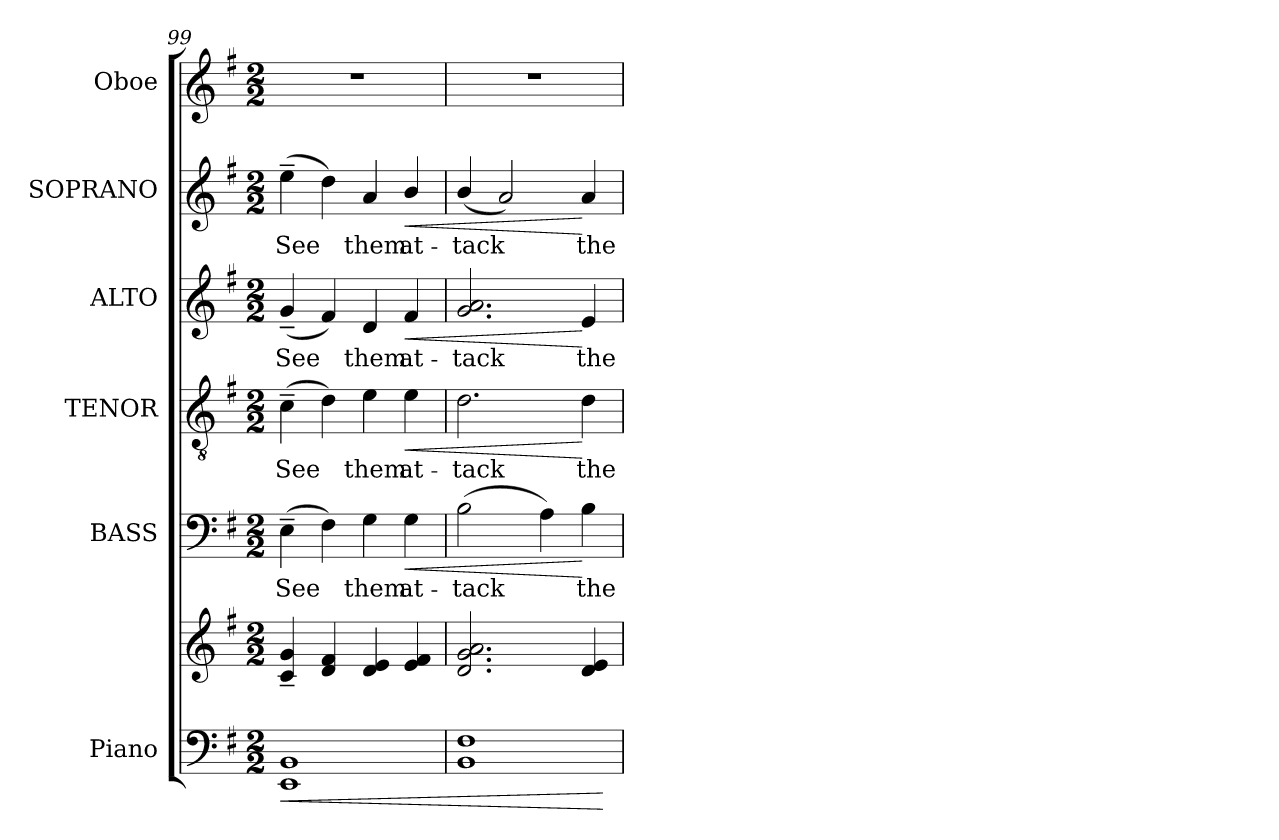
**kern	**kern	**dynam	**kern	**text	**dynam	**kern	**text	**dynam	**kern	**text	**dynam	**kern	**text	**dynam	**kern
*part6	*part6	*part6	*part5	*part5	*part5	*part4	*part4	*part4	*part3	*part3	*part3	*part2	*part2	*part2	*part1
*staff7	*staff6	*staff6/7	*staff5	*staff5	*staff5	*staff4	*staff4	*staff4	*staff3	*staff3	*staff3	*staff2	*staff2	*staff2	*staff1
*I"Piano	*	*	*I"BASS	*	*	*I"TENOR	*	*	*I"ALTO	*	*	*I"SOPRANO	*	*	*I"Oboe
*I'Pno.	*	*	*I'B.	*	*	*I'T.	*	*	*I'A.	*	*	*I'S.	*	*	*I'Ob.
*clefF4	*clefG2	*	*clefF4	*	*	*clefGv2	*	*	*clefG2	*	*	*clefG2	*	*	*clefG2
*	*	*	*	*	*	*ITrd7c12	*	*	*	*	*	*	*	*	*
*k[f#]	*k[f#]	*	*k[f#]	*	*	*k[f#]	*	*	*k[f#]	*	*	*k[f#]	*	*	*k[f#]
*G:	*G:	*	*G:	*	*	*G:	*	*	*G:	*	*	*G:	*	*	*G:
*M2/2	*M2/2	*	*M2/2	*	*	*M2/2	*	*	*M2/2	*	*	*M2/2	*	*	*M2/2
=99	=99	=99	=99	=99	=99	=99	=99	=99	=99	=99	=99	=99	=99	=99	=99
!	!	!LO:HP:b=2	!	!	!	!	!	!	!	!	!	!	!	!	!
!	!	!	!	!LO:LY:b:color=#000000	!	!	!	!	!	!	!	!	!	!	!
!	!	!	!	!	!	!	!LO:LY:b:color=#000000	!	!	!	!	!	!	!	!
!	!	!	!	!	!	!	!	!	!	!LO:LY:b:color=#000000	!	!	!	!	!
!	!	!	!	!	!	!	!	!	!	!	!	!	!LO:LY:b:color=#000000	!	!
1EEi 1BBi	4ci/~ 4gi~	<	(4E~i\	See	.	(4C~i\	See	.	(4g~i/	See	.	(4ee~i\	See	.	1r
.	4di/ 4f#i	.	4F#i\)	.	.	4Di\)	.	.	4f#i/)	.	.	4ddi\)	.	.	.
!	!	!	!	!LO:LY:b:color=#000000	!	!	!	!	!	!	!	!	!	!	!
!	!	!	!	!	!	!	!LO:LY:b:color=#000000	!	!	!	!	!	!	!	!
!	!	!	!	!	!	!	!	!	!	!LO:LY:b:color=#000000	!	!	!	!	!
!	!	!	!	!	!	!	!	!	!	!	!	!	!LO:LY:b:color=#000000	!	!
.	4di/ 4ei	.	4Gi\	them	.	4Ei\	them	.	4di/	them	.	4ai/	them	.	.
!	!	!	!	!LO:LY:b:color=#000000	!LO:HP:b	!	!	!	!	!	!	!	!	!	!
!	!	!	!	!	!	!	!LO:LY:b:color=#000000	!LO:HP:b	!	!	!	!	!	!	!
!	!	!	!	!	!	!	!	!	!	!LO:LY:b:color=#000000	!LO:HP:b	!	!	!	!
!	!	!	!	!	!	!	!	!	!	!	!	!	!LO:LY:b:color=#000000	!LO:HP:b	!
.	4ei/ 4f#i	.	4Gi\	at-	<	4Ei\	at-	<	4f#i/	at-	<	4bi/	at-	<	.
=100	=100	=100	=100	=100	=100	=100	=100	=100	=100	=100	=100	=100	=100	=100	=100
!	!	!	!	!LO:LY:b:color=#000000	!	!	!	!	!	!	!	!	!	!	!
!	!	!	!	!	!	!	!LO:LY:b:color=#000000	!	!	!	!	!	!	!	!
!	!	!	!	!	!	!	!	!	!	!LO:LY:b:color=#000000	!	!	!	!	!
!	!	!	!	!	!	!	!	!	!	!	!	!	!LO:LY:b:color=#000000	!	!
1BBi 1F#i	2.di/ 2.gi 2.ai	.	(2Bi\	-tack	.	2.Di\	-tack	.	2.gi/ 2.ai	-tack	.	(4bi/	-tack	.	1r
.	.	.	.	.	.	.	.	.	.	.	.	2ai/)	.	.	.
.	.	.	4Ai\)	.	.	.	.	.	.	.	.	.	.	.	.
!	!	!	!	!LO:LY:b:color=#000000	!	!	!	!	!	!	!	!	!	!	!
!	!	!	!	!	!	!	!LO:LY:b:color=#000000	!	!	!	!	!	!	!	!
!	!	!	!	!	!	!	!	!	!	!LO:LY:b:color=#000000	!	!	!	!	!
!	!	!	!	!	!	!	!	!	!	!	!	!	!LO:LY:b:color=#000000	!	!
.	4di/ 4ei	.	4Bi\	the	[	4Di\	the	[	4ei/	the	[	4ai/	the	[	.
.	.	[	.	.	.	.	.	.	.	.	.	.	.	.	.
=	=	=	=	=	=	=	=	=	=	=	=	=	=	=	=
*-	*-	*-	*-	*-	*-	*-	*-	*-	*-	*-	*-	*-	*-	*-	*-
